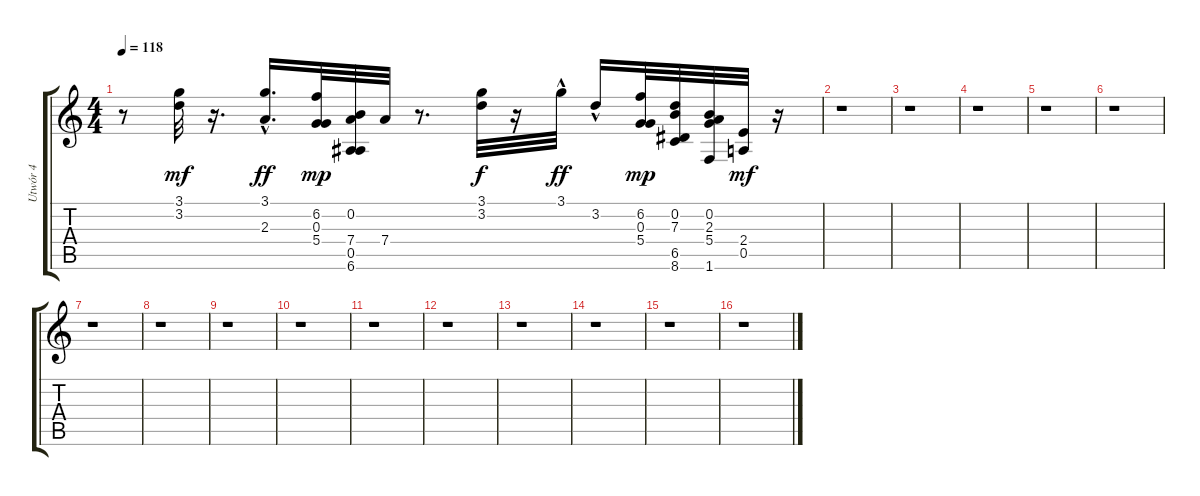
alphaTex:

\track ("Utwór 4" "Utwór 4") {instrument overdrivenguitar}
\staff {score tabs}
\tuning (E4 B3 G3 D3 A2 E2) {hide}
\ts (4 4)
\tempo 118
\clef g2
\ks c
r.8{dy mf} (3.1 3.2).32 r.16{d} (3.1{hac} 2.3{hac}).16{d dy ff} (6.2 0.3 5.4).32{dy mp} (0.2 7.4 0.5 6.6).32 7.4.32 r.8{d} (3.1 3.2).32{dy f} r.16 3.1{hac}.32{dy ff} 3.2{hac}.16 (6.2 0.3 5.4).32{dy mp} (0.2 7.3 6.5 8.6).32 (0.2 2.3 5.4 1.6).32 (2.4 0.5).32{dy mf} r.16 |
r.1 |
r.1 |
r.1 |
r.1 |
r.1 |
r.1 |
r.1 |
r.1 |
r.1 |
r.1 |
r.1 |
r.1 |
r.1 |
r.1 |
r.1
